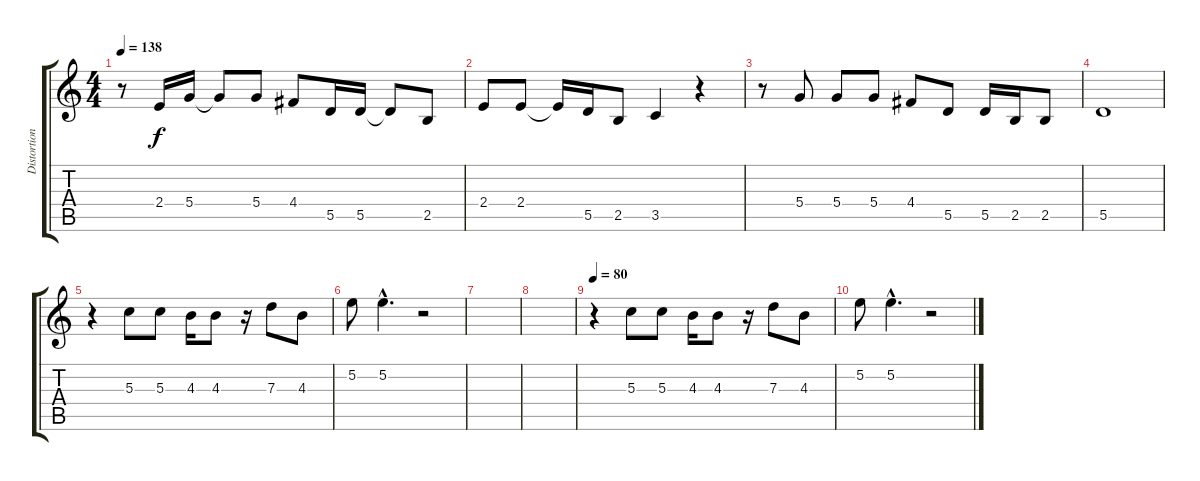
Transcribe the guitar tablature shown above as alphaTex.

\track ("Distortion Guitar 7" "Distortion") {instrument distortionguitar}
\staff {score tabs}
\tuning (E4 B3 G3 D3 A2 E2) {hide}
\ts (4 4)
\tempo 138
\clef g2
\ks c
r.8{dy f} 2.4.16 5.4.16 5.4{t}.8 5.4.8 4.4.8 5.5.16 5.5.16 5.5{t}.8 2.5.8 |
2.4.8 2.4.8 2.4{t}.16 5.5.16 2.5.8 3.5.4 r.4 |
r.8 5.4.8 5.4.8 5.4.8 4.4.8 5.5.8 5.5.16 2.5.16 2.5.8 |
5.5.1 |
r.4 5.3.8 5.3.8 4.3.16 4.3.8 r.16 7.3.8 4.3.8 |
5.2.8 5.2{hac}.4{d} r.2 |
|
|
\tempo 80
r.4 5.3.8 5.3.8 4.3.16 4.3.8 r.16 7.3.8 4.3.8 |
5.2.8 5.2{hac}.4{d} r.2
